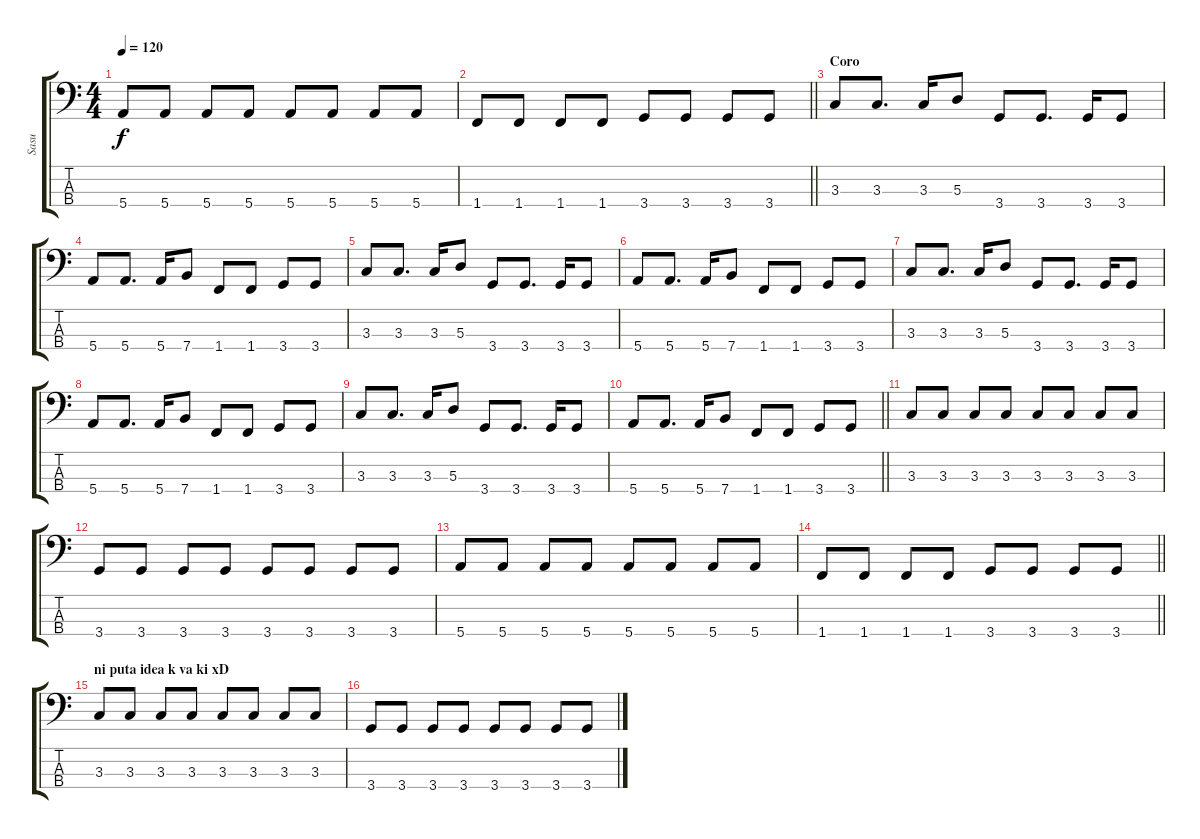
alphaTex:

\track ("Sasu" "Sasu") {instrument electricbassfinger}
\staff {score tabs}
\tuning (G2 D2 A1 E1) {hide}
\ts (4 4)
\tempo 120
\clef f4
\ks c
5.4.8{dy f} 5.4.8 5.4.8 5.4.8 5.4.8 5.4.8 5.4.8 5.4.8 |
\barLineRight lightlight
1.4.8 1.4.8 1.4.8 1.4.8 3.4.8 3.4.8 3.4.8 3.4.8 |
\section ("" "Coro")
3.3.8 3.3.8{d} 3.3.16 5.3.8 3.4.8 3.4.8{d} 3.4.16 3.4.8 |
5.4.8 5.4.8{d} 5.4.16 7.4.8 1.4.8 1.4.8 3.4.8 3.4.8 |
3.3.8 3.3.8{d} 3.3.16 5.3.8 3.4.8 3.4.8{d} 3.4.16 3.4.8 |
5.4.8 5.4.8{d} 5.4.16 7.4.8 1.4.8 1.4.8 3.4.8 3.4.8 |
3.3.8 3.3.8{d} 3.3.16 5.3.8 3.4.8 3.4.8{d} 3.4.16 3.4.8 |
5.4.8 5.4.8{d} 5.4.16 7.4.8 1.4.8 1.4.8 3.4.8 3.4.8 |
3.3.8 3.3.8{d} 3.3.16 5.3.8 3.4.8 3.4.8{d} 3.4.16 3.4.8 |
\barLineRight lightlight
5.4.8 5.4.8{d} 5.4.16 7.4.8 1.4.8 1.4.8 3.4.8 3.4.8 |
3.3.8 3.3.8 3.3.8 3.3.8 3.3.8 3.3.8 3.3.8 3.3.8 |
3.4.8 3.4.8 3.4.8 3.4.8 3.4.8 3.4.8 3.4.8 3.4.8 |
5.4.8 5.4.8 5.4.8 5.4.8 5.4.8 5.4.8 5.4.8 5.4.8 |
\barLineRight lightlight
1.4.8 1.4.8 1.4.8 1.4.8 3.4.8 3.4.8 3.4.8 3.4.8 |
\section ("" "ni puta idea k va ki xD")
3.3.8 3.3.8 3.3.8 3.3.8 3.3.8 3.3.8 3.3.8 3.3.8 |
3.4.8 3.4.8 3.4.8 3.4.8 3.4.8 3.4.8 3.4.8 3.4.8
